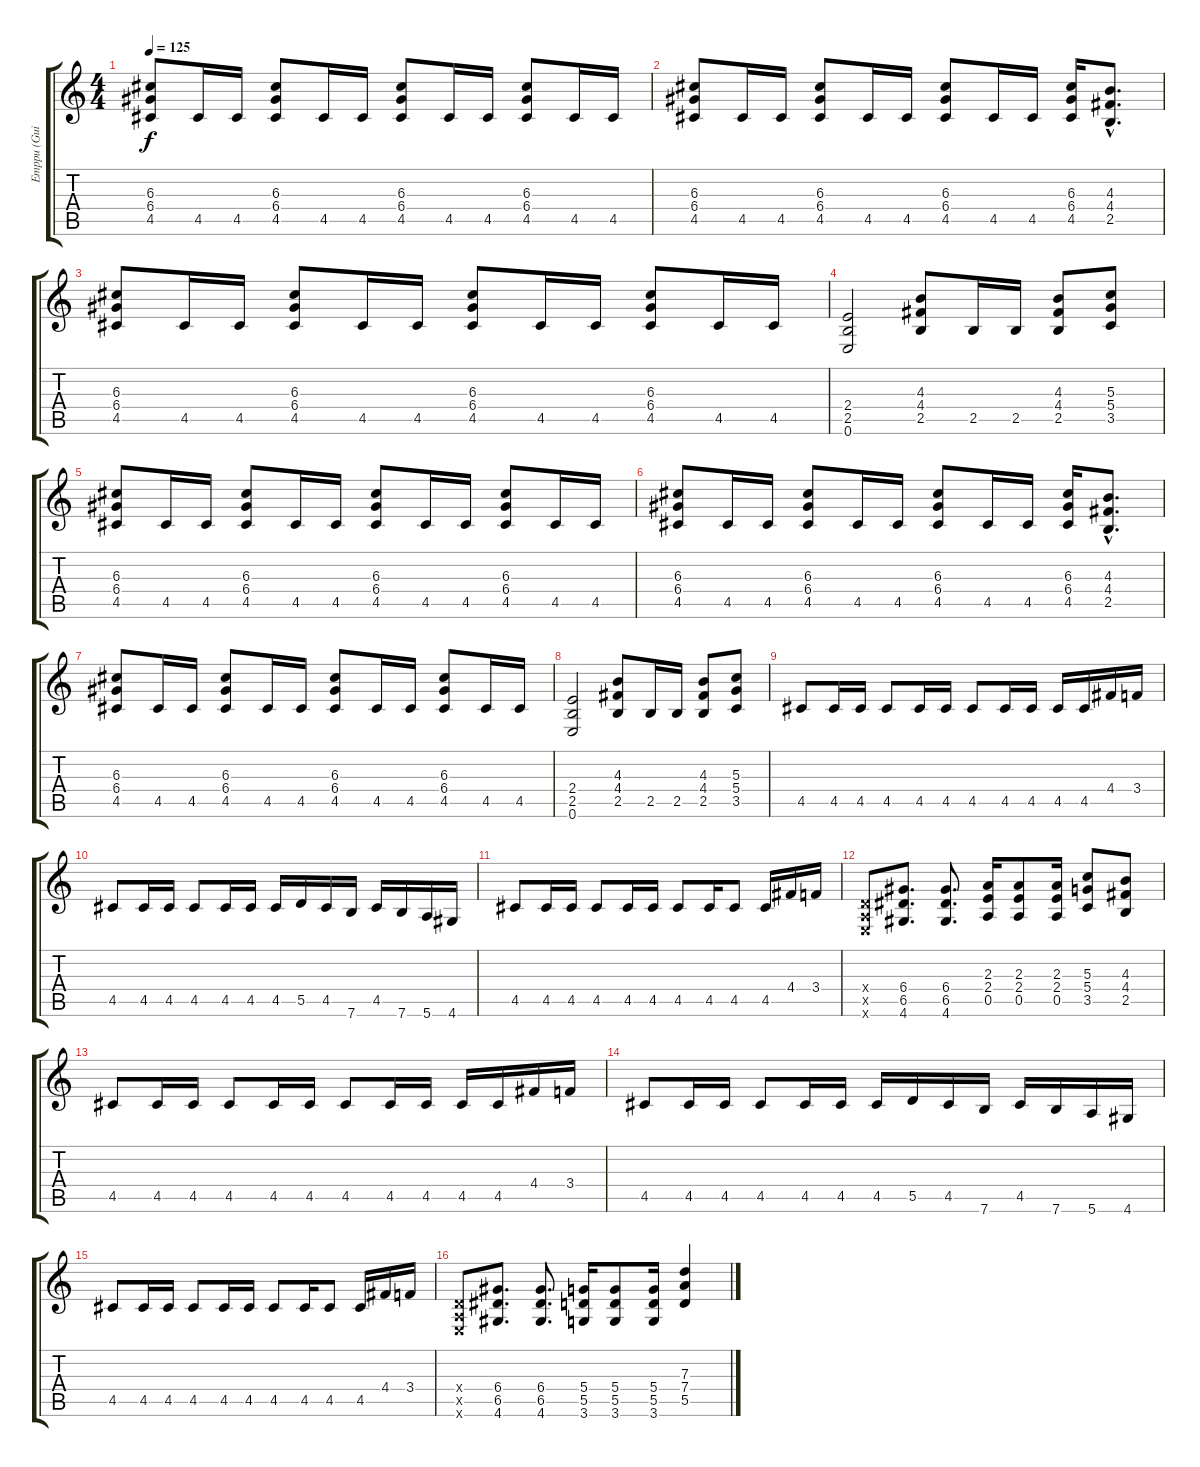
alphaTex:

\track ("Emppu (Guitar 1)" "Emppu (Gui") {instrument distortionguitar}
\staff {score tabs}
\tuning (E4 B3 G3 D3 A2 E2) {hide}
\ts (4 4)
\tempo 125
\clef g2
\ks c
(6.3 6.4 4.5).8{dy f} 4.5.16 4.5.16 (6.3 6.4 4.5).8 4.5.16 4.5.16 (6.3 6.4 4.5).8 4.5.16 4.5.16 (6.3 6.4 4.5).8 4.5.16 4.5.16 |
(6.3 6.4 4.5).8 4.5.16 4.5.16 (6.3 6.4 4.5).8 4.5.16 4.5.16 (6.3 6.4 4.5).8 4.5.16 4.5.16 (6.3 6.4 4.5).16 (4.3{hac} 4.4{hac} 2.5{hac}).8{d} |
(6.3 6.4 4.5).8 4.5.16 4.5.16 (6.3 6.4 4.5).8 4.5.16 4.5.16 (6.3 6.4 4.5).8 4.5.16 4.5.16 (6.3 6.4 4.5).8 4.5.16 4.5.16 |
(2.4 2.5 0.6).2 (4.3 4.4 2.5).8 2.5.16 2.5.16 (4.3 4.4 2.5).8 (5.3 5.4 3.5).8 |
(6.3 6.4 4.5).8 4.5.16 4.5.16 (6.3 6.4 4.5).8 4.5.16 4.5.16 (6.3 6.4 4.5).8 4.5.16 4.5.16 (6.3 6.4 4.5).8 4.5.16 4.5.16 |
(6.3 6.4 4.5).8 4.5.16 4.5.16 (6.3 6.4 4.5).8 4.5.16 4.5.16 (6.3 6.4 4.5).8 4.5.16 4.5.16 (6.3 6.4 4.5).16 (4.3{hac} 4.4{hac} 2.5{hac}).8{d} |
(6.3 6.4 4.5).8 4.5.16 4.5.16 (6.3 6.4 4.5).8 4.5.16 4.5.16 (6.3 6.4 4.5).8 4.5.16 4.5.16 (6.3 6.4 4.5).8 4.5.16 4.5.16 |
(2.4 2.5 0.6).2 (4.3 4.4 2.5).8 2.5.16 2.5.16 (4.3 4.4 2.5).8 (5.3 5.4 3.5).8 |
4.5.8 4.5.16 4.5.16 4.5.8 4.5.16 4.5.16 4.5.8 4.5.16 4.5.16 4.5.16 4.5.16 4.4.16 3.4.16 |
4.5.8 4.5.16 4.5.16 4.5.8 4.5.16 4.5.16 4.5.16 5.5.16 4.5.16 7.6.16 4.5.16 7.6.16 5.6.16 4.6.16 |
4.5.8 4.5.16 4.5.16 4.5.8 4.5.16 4.5.16 4.5.8 4.5.16 4.5.8 4.5.16 4.4.16 3.4.16 |
(0.4{x} 0.5{x} 0.6{x}).8 (6.4 6.5 4.6).8{d} (6.4 6.5 4.6).8{d} (2.3 2.4 0.5).16 (2.3 2.4 0.5).8 (2.3 2.4 0.5).16 (5.3 5.4 3.5).8 (4.3 4.4 2.5).8 |
4.5.8 4.5.16 4.5.16 4.5.8 4.5.16 4.5.16 4.5.8 4.5.16 4.5.16 4.5.16 4.5.16 4.4.16 3.4.16 |
4.5.8 4.5.16 4.5.16 4.5.8 4.5.16 4.5.16 4.5.16 5.5.16 4.5.16 7.6.16 4.5.16 7.6.16 5.6.16 4.6.16 |
4.5.8 4.5.16 4.5.16 4.5.8 4.5.16 4.5.16 4.5.8 4.5.16 4.5.8 4.5.16 4.4.16 3.4.16 |
(0.4{x} 0.5{x} 0.6{x}).8 (6.4 6.5 4.6).8{d} (6.4 6.5 4.6).8{d} (5.4 5.5 3.6).16 (5.4 5.5 3.6).8 (5.4 5.5 3.6).16 (7.3{ss} 7.4{ss} 5.5{ss}).4
